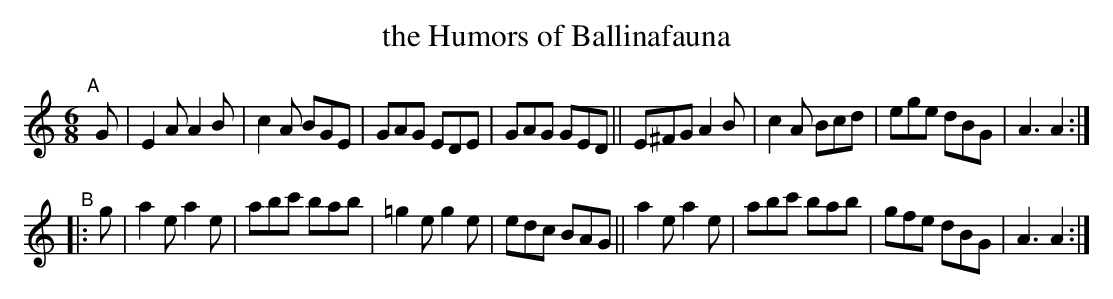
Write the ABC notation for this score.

X:1
T: the Humors of Ballinafauna
M: 6/8
L: 1/8
K: Am
"^A"[|] G \
|  E2A  A2B | c2A BGE | GAG EDE | GAG GED \
|| E^FG A2B | c2A Bcd | ege dBG | A3  A2 :|
"^B"|: g \
|  a2e a2e | abc' bab | =g2e g2e | edc BAG \
|| a2e a2e | abc' bab | gfe  dBG | A3  A2 :|
